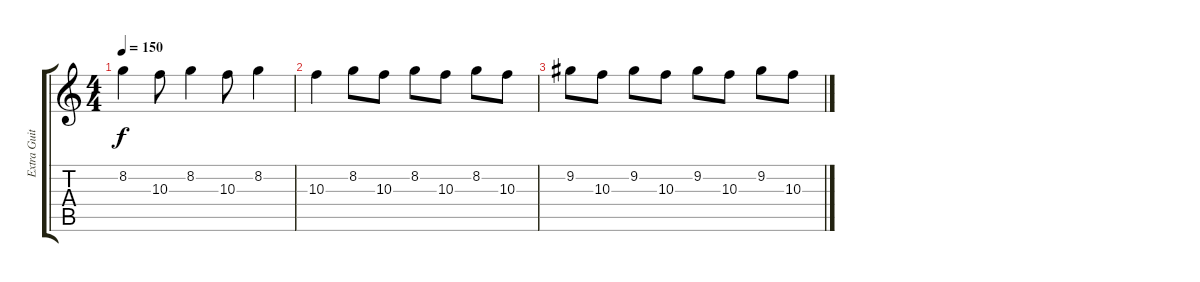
\track ("Extra Guitar" "Extra Guit") {instrument distortionguitar}
\staff {score tabs}
\tuning (E4 B3 G3 D3 A2 D2) {hide}
\ts (4 4)
\tempo 150
\clef g2
\ks c
8.2.4{dy f} 10.3.8 8.2.4 10.3.8 8.2.4 |
10.3.4 8.2.8 10.3.8 8.2.8 10.3.8 8.2.8 10.3.8 |
9.2.8 10.3.8 9.2.8 10.3.8 9.2.8 10.3.8 9.2.8 10.3.8
